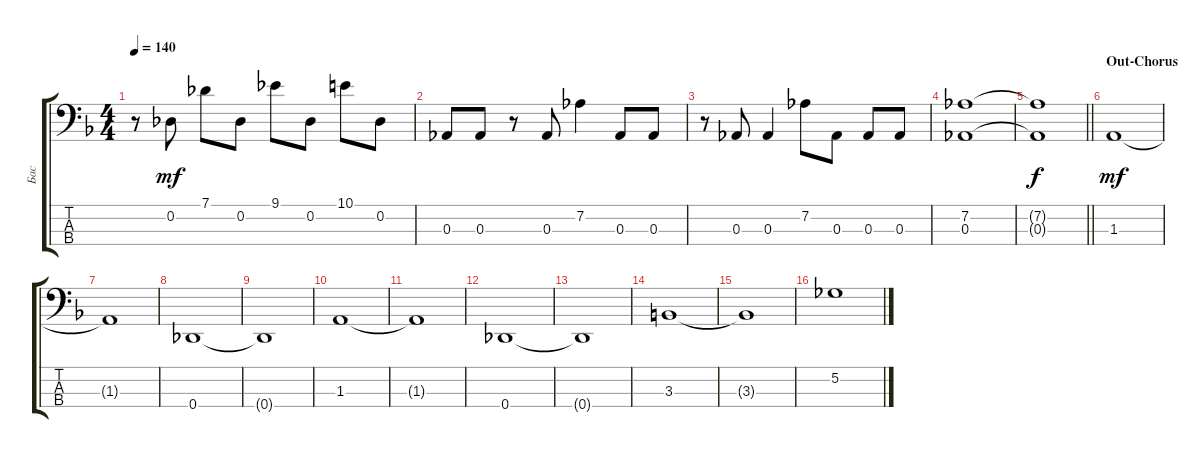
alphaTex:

\track ("Бас" "Бас") {instrument electricbassfinger}
\staff {score tabs}
\tuning (Gb2 Db2 Ab1 Db1) {hide}
\ts (4 4)
\tempo 140
\clef f4
\ks dminor
r.8{dy mf} 0.2.8 7.1.8 0.2.8 9.1.8 0.2.8 10.1.8 0.2.8 |
0.3.8 0.3.8 r.8 0.3.8 7.2.4 0.3.8 0.3.8 |
r.8 0.3.8 0.3.4 7.2.8 0.3.8 0.3.8 0.3.8 |
(7.2 0.3).1 |
\barLineRight lightlight
(7.2{t} 0.3{t}).1{dy f} |
\section ("" "Out-Chorus")
1.3.1{dy mf} |
1.3{t}.1 |
0.4.1 |
0.4{t}.1 |
1.3.1 |
1.3{t}.1 |
0.4.1 |
0.4{t}.1 |
3.3.1 |
3.3{t}.1 |
5.2.1
